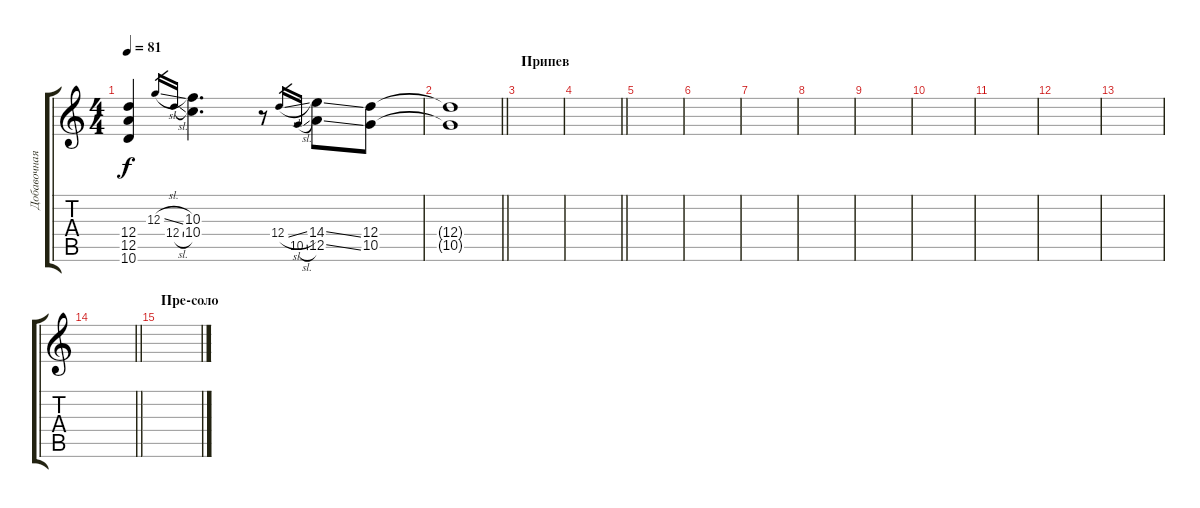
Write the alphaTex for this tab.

\track ("Добавочная" "Добавочная") {instrument acousticguitarsteel}
\staff {score tabs}
\tuning (E4 B3 G3 D3 A2 E2) {hide}
\ts (4 4)
\tempo 81
\clef g2
\ks c
(12.4 12.5 10.6).4{dy f} 12.3{sl}.16{gr} 12.4{sl}.16{gr} (10.3 10.4).4{d} r.8 12.4{sl}.16{gr} 10.5{sl}.16{gr} (14.4{ss} 12.5{ss}).8 (12.4 10.5).8 |
\barLineRight lightlight
(12.4{t} 10.5{t}).1 |
\section ("" "Припев")
|
\barLineRight lightlight
|
|
|
|
|
|
|
|
|
|
\barLineRight lightlight
|
\section ("" "Пре-соло")
